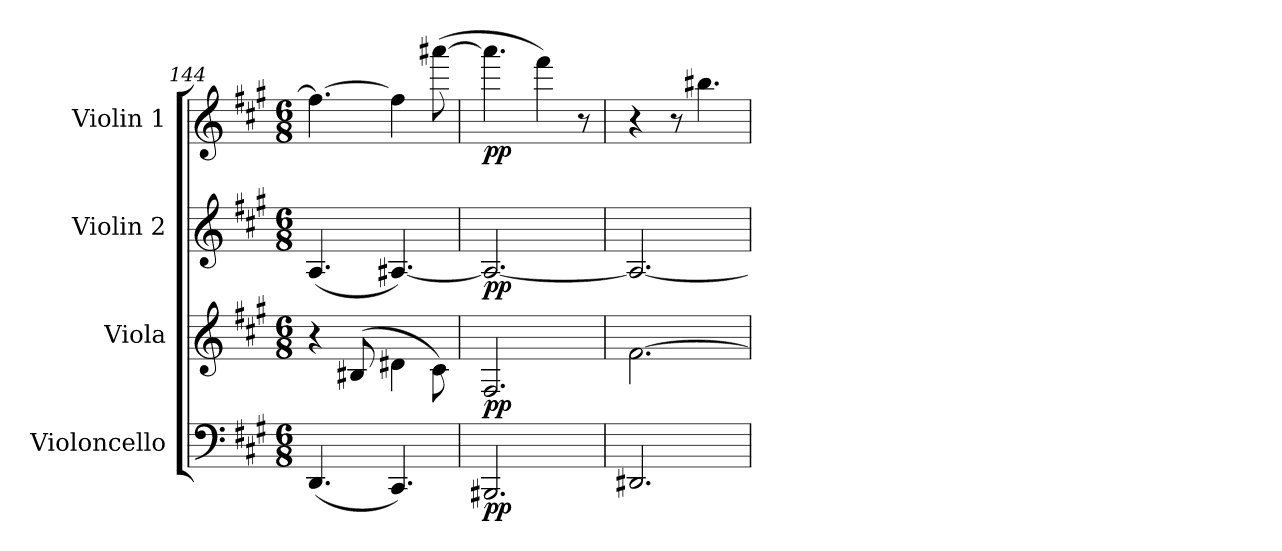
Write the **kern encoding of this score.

**kern	**dynam	**kern	**dynam	**kern	**dynam	**kern	**dynam
*part4	*part4	*part3	*part3	*part2	*part2	*part1	*part1
*staff4	*staff4	*staff3	*staff3	*staff2	*staff2	*staff1	*staff1
*I"Violoncello	*	*I"Viola	*	*I"Violin 2	*	*I"Violin 1	*
*I'Vc	*	*I'Vla	*	*I'Vln	*	*I'Vln	*
*clefF4	*	*clefG2	*	*clefG2	*	*clefG2	*
*k[f#c#g#]	*	*k[f#c#g#]	*	*k[f#c#g#]	*	*k[f#c#g#]	*
*M6/8	*	*M6/8	*	*M6/8	*	*M6/8	*
=144	=144	=144	=144	=144	=144	=144	=144
(4.DD/	.	4r	.	(4.A/	.	4.ff#\_	.
.	.	(8B#X/	.	.	.	.	.
4.CC#/)	.	4d#X\	.	[4.A#X/)	.	4ff#\]	.
.	.	8c#\)	.	.	.	([8aaa#X\	.
=145	=145	=145	=145	=145	=145	=145	=145
!	!LO:DY:b	!	!LO:DY:b	!	!LO:DY:b	!	!LO:DY:b
2.BBB#X/	pp	2.F#/	pp	2.A#/_	pp	4.aaa#\]	pp
.	.	.	.	.	.	4fff#\)	.
.	.	.	.	.	.	8r	.
=146	=146	=146	=146	=146	=146	=146	=146
2.DD#X/	.	[2.f#\	.	2.A#/_	.	4r	.
.	.	.	.	.	.	8r	.
.	.	.	.	.	.	4.bb#X\	.
=	=	=	=	=	=	=	=
*-	*-	*-	*-	*-	*-	*-	*-
